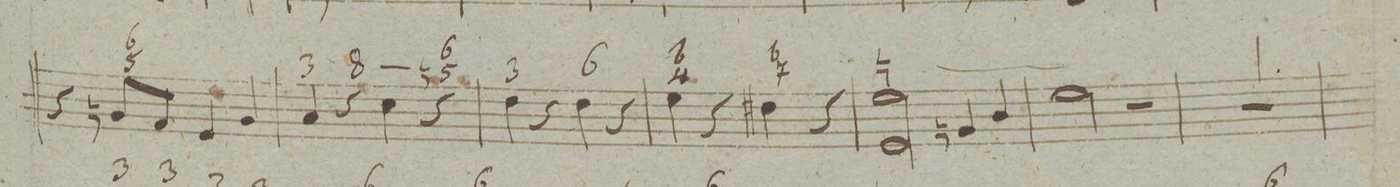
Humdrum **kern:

**kern	**fba	**dynam
*I"Organo	*	*
*clefF4	*	*
*k[b-]	*	*
*met(c|)	*	*
*M2/2	*	*
4r	.	.
8BBn/L	6 5	.
8AA/J	.	.
4GG/	.	.
4BB/	.	.
=37	=37	=37
4C/	3	.
4r	8_	.
4E\	.	.
4r	6 n5	.
=38	=38	=38
4F\	3	.
4r	.	.
4F\	6	.
4r	.	.
=39	=39	=39
4G\	6 4	.
4r	.	.
4F#X\	6 7	.
4r	.	.
=40	=40	=40
2G 2GG\	n_	.
4BBn/	.	.
4D/	.	.
=41	=41	=41
2G\	.	.
2r	X	.
=42	=42	=42
1r	.	.
=43	=43	=43
*-	*-	*-
